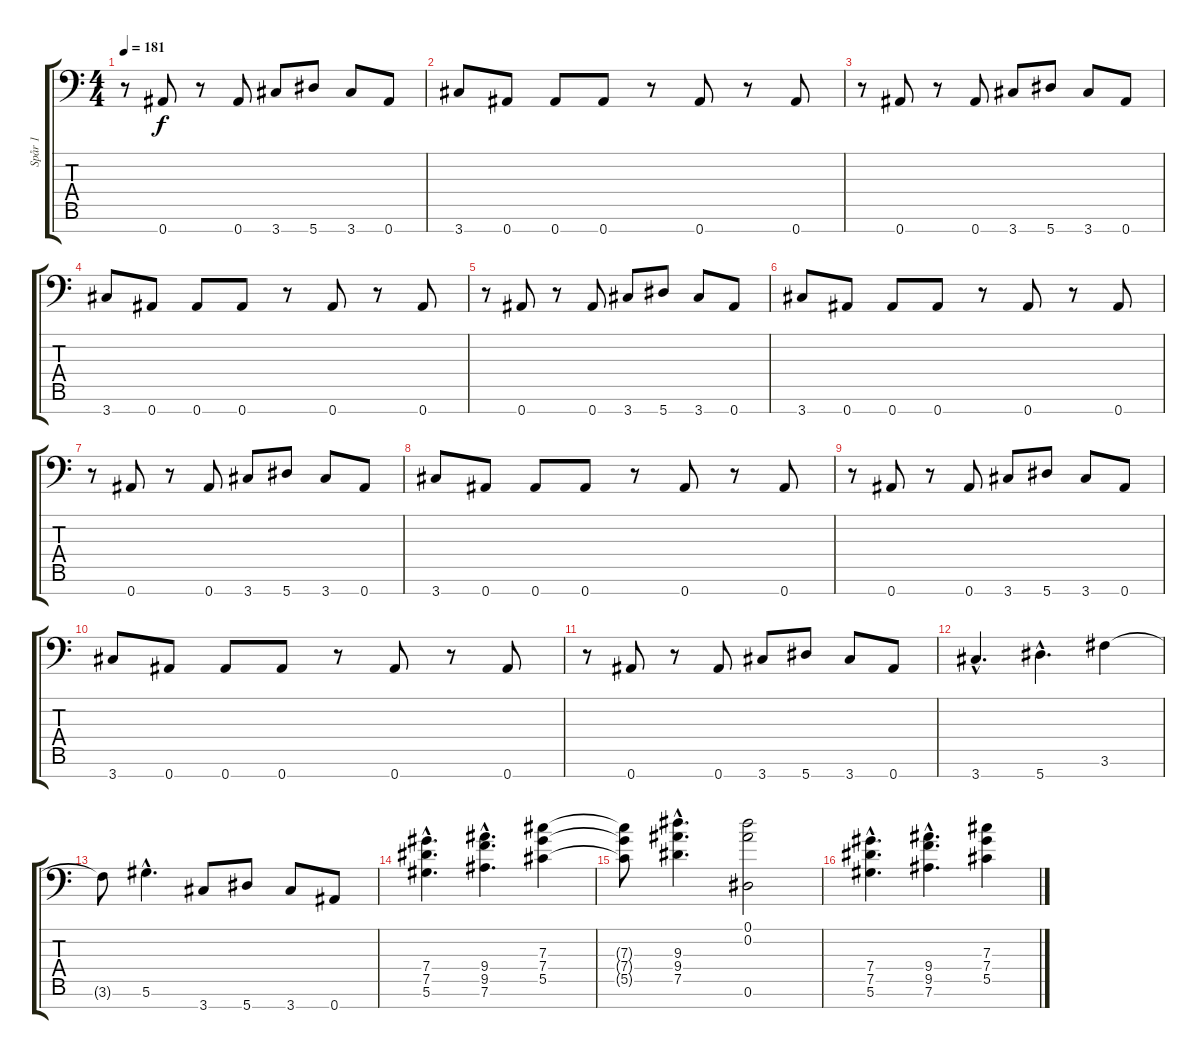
\track ("Spår 1" "Spår 1") {instrument overdrivenguitar}
\staff {score tabs}
\tuning (Eb4 Bb3 Gb3 Db3 Ab2 Eb2 Bb1) {hide}
\ts (4 4)
\tempo 181
\clef f4
\ks c
r.8{dy f} 0.7.8 r.8 0.7.8 3.7.8 5.7.8 3.7.8 0.7.8 |
3.7.8{volume 14 balance 8 instrument overdrivenguitar} 0.7.8 0.7.8 0.7.8 r.8 0.7.8 r.8 0.7.8 |
r.8 0.7.8 r.8 0.7.8 3.7.8 5.7.8 3.7.8 0.7.8 |
3.7.8{volume 14 balance 8 instrument overdrivenguitar} 0.7.8 0.7.8 0.7.8 r.8 0.7.8 r.8 0.7.8 |
r.8 0.7.8 r.8 0.7.8 3.7.8 5.7.8 3.7.8 0.7.8 |
3.7.8{volume 14 balance 8 instrument overdrivenguitar} 0.7.8 0.7.8 0.7.8 r.8 0.7.8 r.8 0.7.8 |
r.8 0.7.8 r.8 0.7.8 3.7.8 5.7.8 3.7.8 0.7.8 |
3.7.8{volume 14 balance 8 instrument overdrivenguitar} 0.7.8 0.7.8 0.7.8 r.8 0.7.8 r.8 0.7.8 |
r.8 0.7.8 r.8 0.7.8 3.7.8 5.7.8 3.7.8 0.7.8 |
3.7.8{volume 14 balance 8 instrument overdrivenguitar} 0.7.8 0.7.8 0.7.8 r.8 0.7.8 r.8 0.7.8 |
r.8 0.7.8 r.8 0.7.8 3.7.8 5.7.8 3.7.8 0.7.8 |
3.7{hac}.4{d volume 14 balance 8 instrument overdrivenguitar} 5.7{hac}.4{d} 3.6.4 |
3.6{t}.8 5.6{hac}.4{d} 3.7.8 5.7.8 3.7.8 0.7.8 |
(7.4{hac} 7.5{hac} 5.6{hac}).4{d} (9.4{hac} 9.5{hac} 7.6{hac}).4{d} (7.3 7.4 5.5).4 |
(7.3{t} 7.4{t} 5.5{t}).8 (9.3{hac} 9.4{hac} 7.5{hac}).4{d} (0.1 0.2 0.6).2 |
(7.4{hac} 7.5{hac} 5.6{hac}).4{d} (9.4{hac} 9.5{hac} 7.6{hac}).4{d} (7.3 7.4 5.5).4
